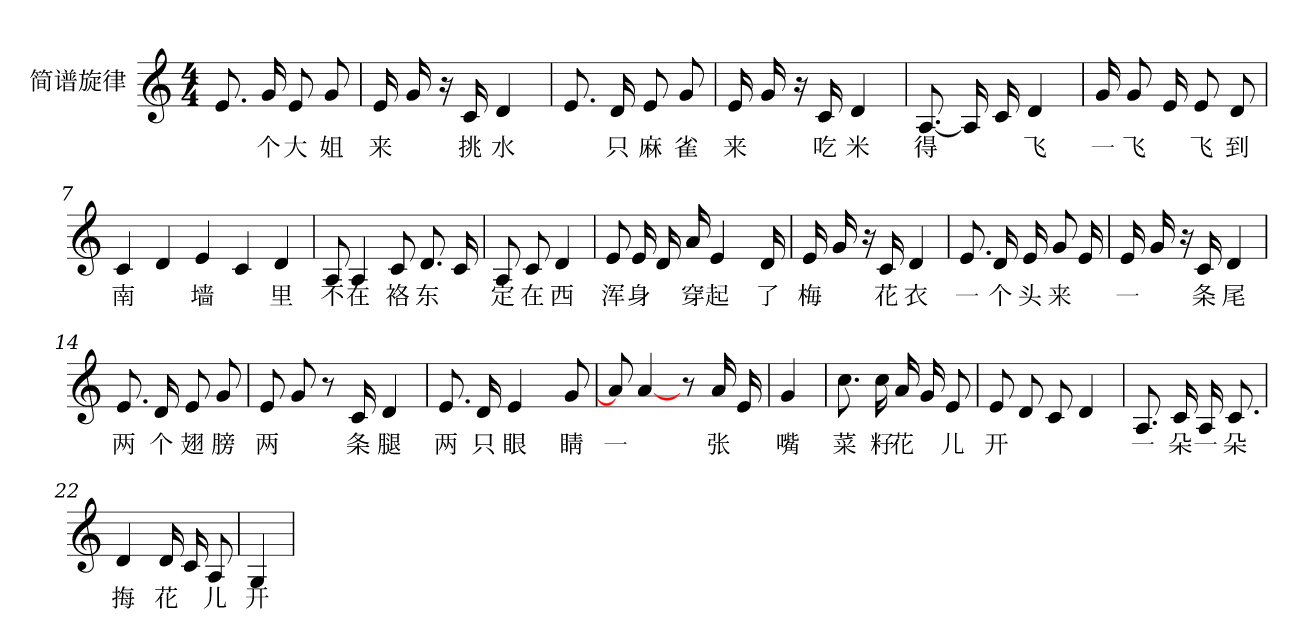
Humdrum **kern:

**kern	**text
*part1	*part1
*staff1	*staff1
*I"简谱旋律	*
*k[]	*
*M4/4	*
=1	=1
8.e	.
16g	个
8e	大
8g	姐
=2	=2
16e	来
16g	.
16r	.
16c	挑
4d	水
=3	=3
8.e	.
16d	只
8e	麻
8g	雀
=4	=4
16e	来
16g	.
16r	.
16c	吃
4d	米
=5	=5
!LO:N:vis=8.	!
[8A	得
16A]	.
16c	.
4d	飞
=6	=6
16g	一
8g	飞
16e	.
8e	飞
8d	到
=7	=7
4c	南
4d	.
4e	墙
4c	.
4d	里
=8	=8
8A	不
4A	在
8c	袼
8.d	东
16c	.
=9	=9
8A	定
8c	在
4d	西
=10	=10
8e	浑
16e	身
16d	.
16a	穿
!LO:N:vis=4	!
4.e	起
16d	了
=11	=11
16e	梅
16g	.
16r	.
16c	花
4d	衣
=12	=12
8.e	一
16d	个
16e	头
8g	来
16e	.
=13	=13
16e	一
16g	.
16r	.
16c	条
4d	尾
=14	=14
8.e	两
16d	个
8e	翅
8g	膀
=15	=15
8e	两
8g	.
8r	.
16c	条
4d	腿
=16	=16
8.e	两
16d	只
!LO:N:vis=4	!
4.e	眼
8g	睛
=17	=17
8a]	一
[4a	.
8r	.
16a	张
16e	.
=18	=18
4g	嘴
=19	=19
8.cc	菜
16cc	籽
16a	花
16g	.
8e	儿
=20	=20
8e	开
8d	.
8c	.
4d	.
=21	=21
8.A	一
16c	朵
16A	一
8.c	朵
=22	=22
4d	挴
16d	花
16c	.
8A	儿
=23	=23
4G	开
=	=
*-	*-
